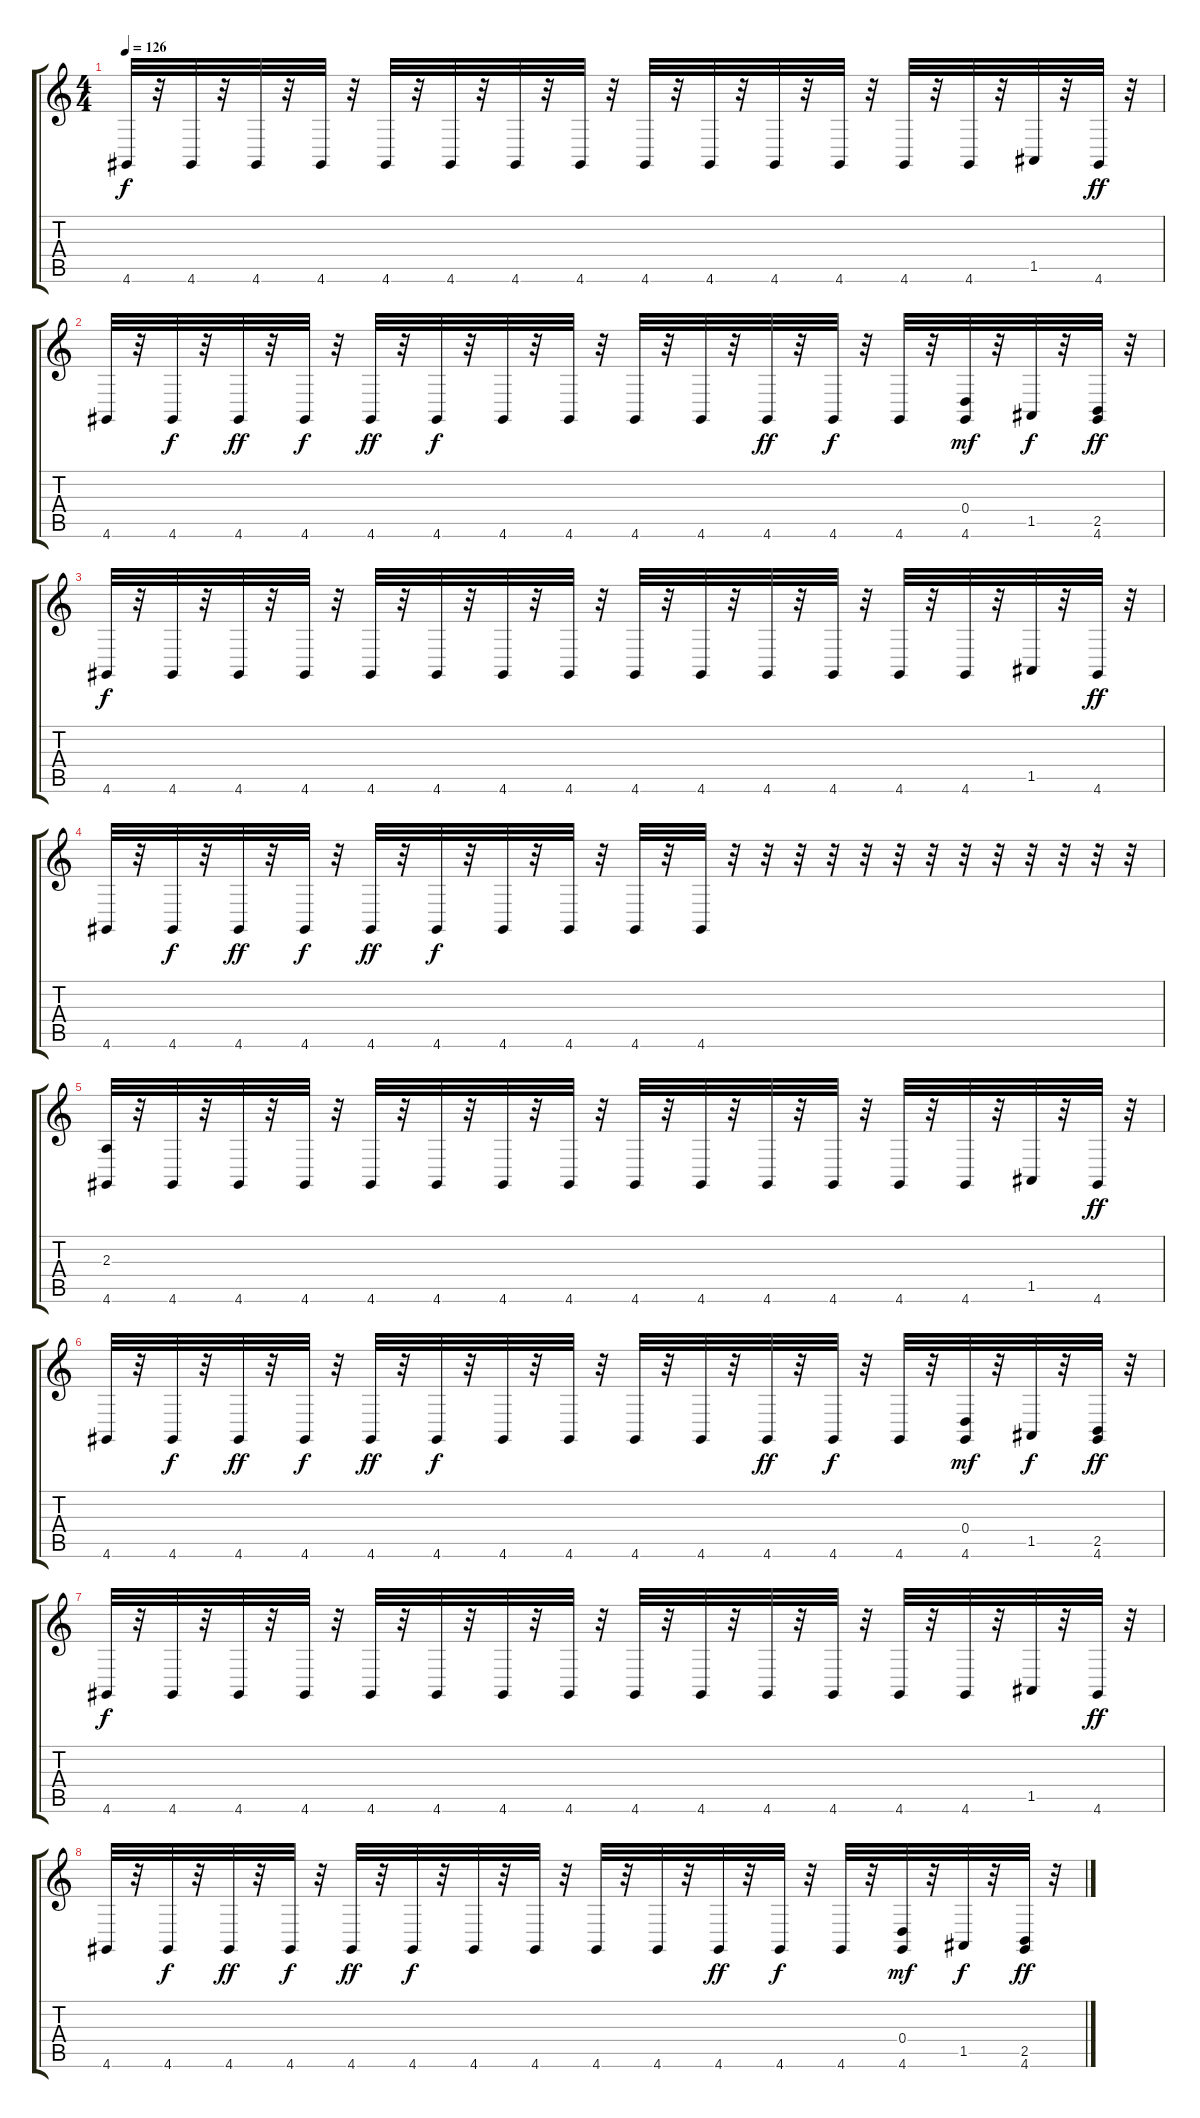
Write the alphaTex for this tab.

\track "" {instrument brightacousticpiano}
\staff {score tabs}
\tuning (E4 B3 G3 D3 A2 E2) {hide}
\ts (4 4)
\tempo 126
\clef g2
\ks c
4.6.32{dy f} r.32 4.6.32 r.32 4.6.32 r.32 4.6.32 r.32 4.6.32 r.32 4.6.32 r.32 4.6.32 r.32 4.6.32 r.32 4.6.32 r.32 4.6.32 r.32 4.6.32 r.32 4.6.32 r.32 4.6.32 r.32 4.6.32 r.32 1.5.32 r.32 4.6.32{dy ff} r.32 |
4.6.32 r.32 4.6.32{dy f} r.32 4.6.32{dy ff} r.32 4.6.32{dy f} r.32 4.6.32{dy ff} r.32 4.6.32{dy f} r.32 4.6.32 r.32 4.6.32 r.32 4.6.32 r.32 4.6.32 r.32 4.6.32{dy ff} r.32 4.6.32{dy f} r.32 4.6.32 r.32 (0.4 4.6).32{dy mf} r.32 1.5.32{dy f} r.32 (2.5 4.6).32{dy ff} r.32 |
4.6.32{dy f} r.32 4.6.32 r.32 4.6.32 r.32 4.6.32 r.32 4.6.32 r.32 4.6.32 r.32 4.6.32 r.32 4.6.32 r.32 4.6.32 r.32 4.6.32 r.32 4.6.32 r.32 4.6.32 r.32 4.6.32 r.32 4.6.32 r.32 1.5.32 r.32 4.6.32{dy ff} r.32 |
4.6.32 r.32 4.6.32{dy f} r.32 4.6.32{dy ff} r.32 4.6.32{dy f} r.32 4.6.32{dy ff} r.32 4.6.32{dy f} r.32 4.6.32 r.32 4.6.32 r.32 4.6.32 r.32 4.6.32 r.32 r.32 r.32 r.32 r.32 r.32 r.32 r.32 r.32 r.32 r.32 r.32 r.32 |
(2.3 4.6).32 r.32 4.6.32 r.32 4.6.32 r.32 4.6.32 r.32 4.6.32 r.32 4.6.32 r.32 4.6.32 r.32 4.6.32 r.32 4.6.32 r.32 4.6.32 r.32 4.6.32 r.32 4.6.32 r.32 4.6.32 r.32 4.6.32 r.32 1.5.32 r.32 4.6.32{dy ff} r.32 |
4.6.32 r.32 4.6.32{dy f} r.32 4.6.32{dy ff} r.32 4.6.32{dy f} r.32 4.6.32{dy ff} r.32 4.6.32{dy f} r.32 4.6.32 r.32 4.6.32 r.32 4.6.32 r.32 4.6.32 r.32 4.6.32{dy ff} r.32 4.6.32{dy f} r.32 4.6.32 r.32 (0.4 4.6).32{dy mf} r.32 1.5.32{dy f} r.32 (2.5 4.6).32{dy ff} r.32 |
4.6.32{dy f} r.32 4.6.32 r.32 4.6.32 r.32 4.6.32 r.32 4.6.32 r.32 4.6.32 r.32 4.6.32 r.32 4.6.32 r.32 4.6.32 r.32 4.6.32 r.32 4.6.32 r.32 4.6.32 r.32 4.6.32 r.32 4.6.32 r.32 1.5.32 r.32 4.6.32{dy ff} r.32 |
4.6.32 r.32 4.6.32{dy f} r.32 4.6.32{dy ff} r.32 4.6.32{dy f} r.32 4.6.32{dy ff} r.32 4.6.32{dy f} r.32 4.6.32 r.32 4.6.32 r.32 4.6.32 r.32 4.6.32 r.32 4.6.32{dy ff} r.32 4.6.32{dy f} r.32 4.6.32 r.32 (0.4 4.6).32{dy mf} r.32 1.5.32{dy f} r.32 (2.5 4.6).32{dy ff} r.32
